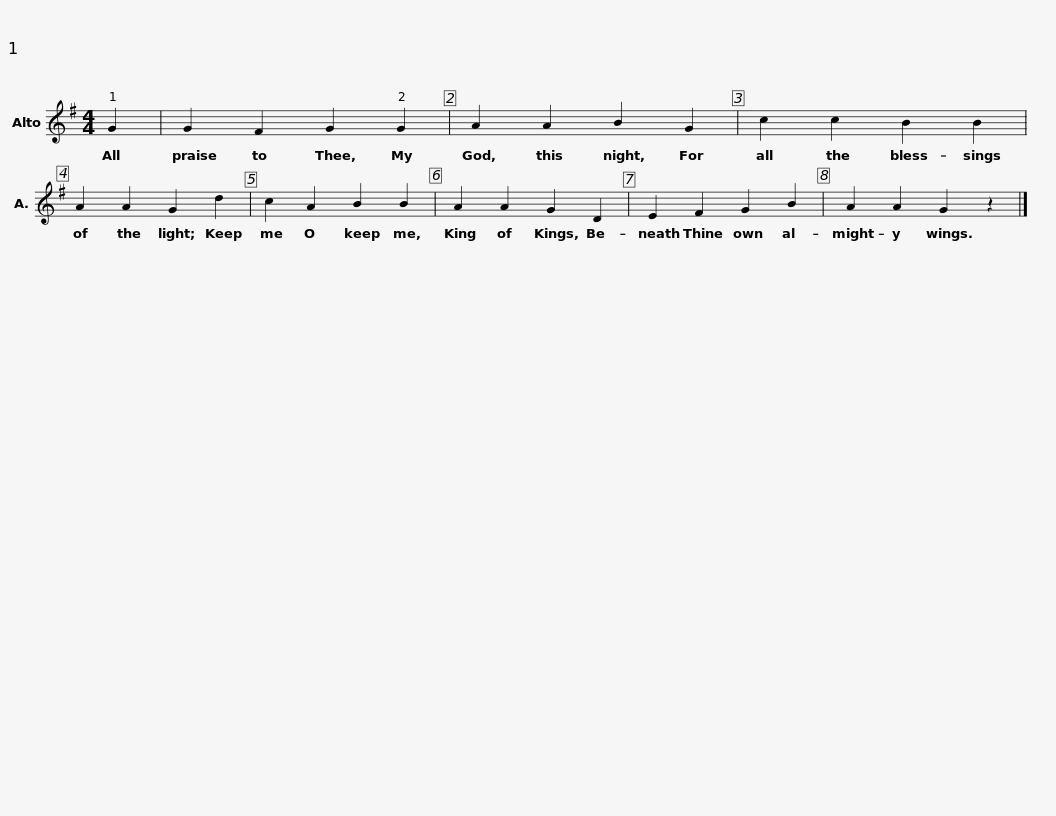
X:1
L:1/8
M:4/4
I:linebreak $
K:G
V:1 treble
V:1
 G2 | G2 F2 G2 G2 | A2 A2 B2 G2 | c2 c2 B2 B2 | A2 A2 G2 d2 |$ %5
 c2 A2 B2 B2 | A2 A2 G2 D2 | E2 F2 G2 B2 | A2 A2 G2 z2 |] %9
